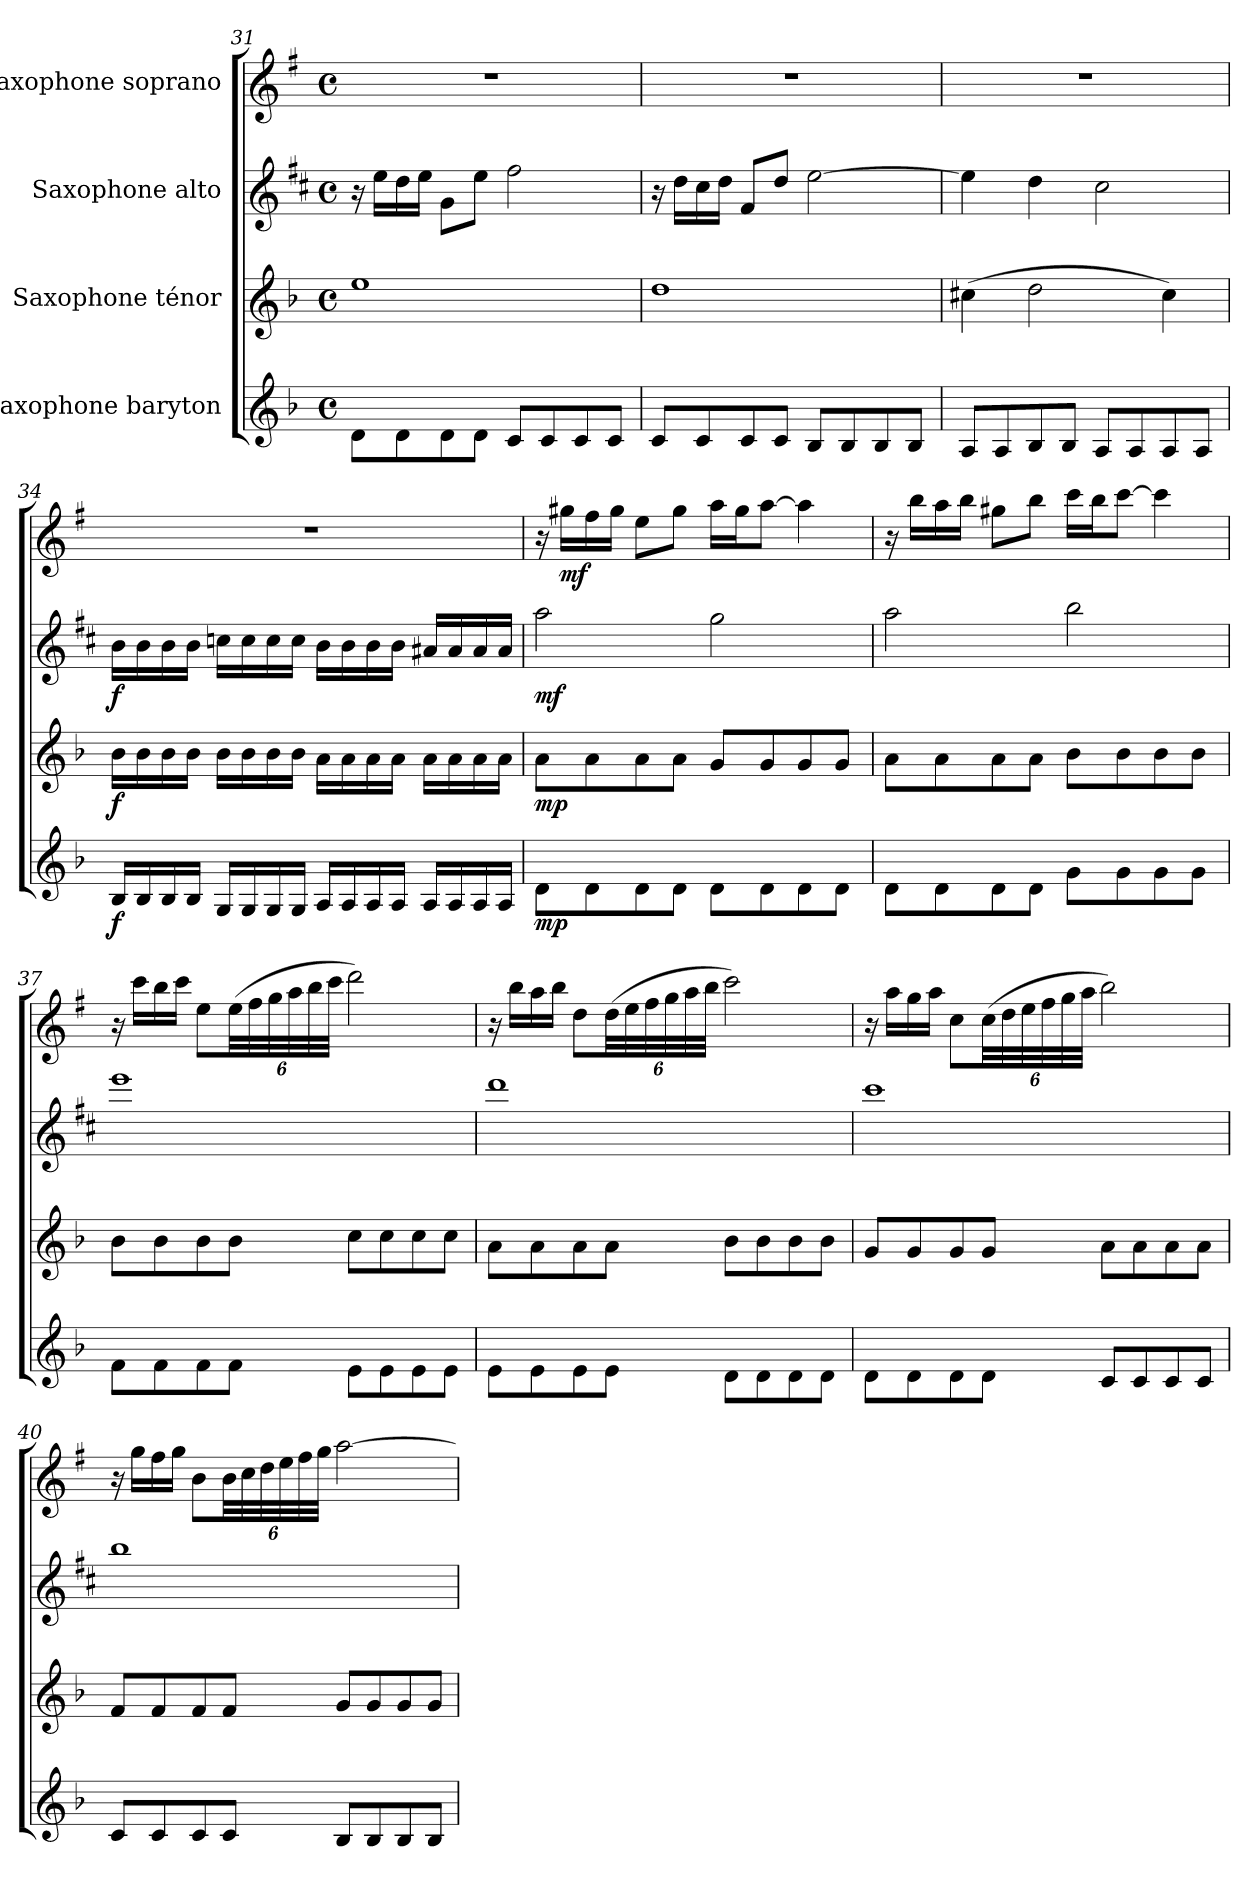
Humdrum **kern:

**kern	**dynam	**kern	**dynam	**kern	**dynam	**kern	**dynam
*part4	*part4	*part3	*part3	*part2	*part2	*part1	*part1
*staff4	*staff4	*staff3	*staff3	*staff2	*staff2	*staff1	*staff1
*I"Saxophone baryton	*	*I"Saxophone ténor	*	*I"Saxophone alto	*	*I"Saxophone soprano	*
*clefG2	*	*clefG2	*	*clefG2	*	*clefG2	*
*ITrd12c21	*	*ITrd8c14	*	*ITrd5c9	*	*ITrd1c2	*
*k[b-]	*	*k[b-]	*	*k[b-]	*	*k[b-]	*
*F:	*	*F:	*	*F:	*	*F:	*
*M4/4	*	*M4/4	*	*M4/4	*	*M4/4	*
*met(c)	*	*met(c)	*	*met(c)	*	*met(c)	*
=31	=31	=31	=31	=31	=31	=31	=31
8D\L	.	1e	.	16r	.	1r	.
.	.	.	.	16g\LL	.	.	.
8D\	.	.	.	16f\	.	.	.
.	.	.	.	16g\JJ	.	.	.
8D\	.	.	.	8B-\L	.	.	.
8D\J	.	.	.	8g\J	.	.	.
8C/L	.	.	.	2a\	.	.	.
8C/	.	.	.	.	.	.	.
8C/	.	.	.	.	.	.	.
8C/J	.	.	.	.	.	.	.
=32	=32	=32	=32	=32	=32	=32	=32
8C/L	.	1d	.	16r	.	1r	.
.	.	.	.	16f\LL	.	.	.
8C/	.	.	.	16e\	.	.	.
.	.	.	.	16f\JJ	.	.	.
8C/	.	.	.	8A/L	.	.	.
8C/J	.	.	.	8f/J	.	.	.
8BB-/L	.	.	.	[2g\	.	.	.
8BB-/	.	.	.	.	.	.	.
8BB-/	.	.	.	.	.	.	.
8BB-/J	.	.	.	.	.	.	.
=33	=33	=33	=33	=33	=33	=33	=33
8AA/L	.	(>4c#X\	.	4g\]	.	1r	.
8AA/	.	.	.	.	.	.	.
8BB-/	.	2d\	.	4f\	.	.	.
8BB-/J	.	.	.	.	.	.	.
8AA/L	.	.	.	2e\	.	.	.
8AA/	.	.	.	.	.	.	.
8AA/	.	4c#\)	.	.	.	.	.
8AA/J	.	.	.	.	.	.	.
=34	=34	=34	=34	=34	=34	=34	=34
!	!LO:DY:b	!	!LO:DY:b	!	!LO:DY:b	!	!
16BB-/LL	f	16B-\LL	f	16d\LL	f	1r	.
16BB-/	.	16B-\	.	16d\	.	.	.
16BB-/	.	16B-\	.	16d\	.	.	.
16BB-/JJ	.	16B-\JJ	.	16d\JJ	.	.	.
16GG/LL	.	16B-\LL	.	16e-X\LL	.	.	.
16GG/	.	16B-\	.	16e-\	.	.	.
16GG/	.	16B-\	.	16e-\	.	.	.
16GG/JJ	.	16B-\JJ	.	16e-\JJ	.	.	.
16AA/LL	.	16A\LL	.	16d\LL	.	.	.
16AA/	.	16A\	.	16d\	.	.	.
16AA/	.	16A\	.	16d\	.	.	.
16AA/JJ	.	16A\JJ	.	16d\JJ	.	.	.
16AA/LL	.	16A\LL	.	16c#X/LL	.	.	.
16AA/	.	16A\	.	16c#/	.	.	.
16AA/	.	16A\	.	16c#/	.	.	.
16AA/JJ	.	16A\JJ	.	16c#/JJ	.	.	.
!!LO:PB:g=z
=35	=35	=35	=35	=35	=35	=35	=35
!	!LO:DY:b	!	!LO:DY:b	!	!LO:DY:b	!	!
8D\L	mp	8A\L	mp	2cc\	mf	16r	.
!	!	!	!	!	!	!	!LO:DY:b
.	.	.	.	.	.	16ff#X\LL	mf
8D\	.	8A\	.	.	.	16ee\	.
.	.	.	.	.	.	16ff#\JJ	.
8D\	.	8A\	.	.	.	8dd\L	.
8D\J	.	8A\J	.	.	.	8ff#\J	.
8D\L	.	8G/L	.	2b-\	.	16gg\LL	.
.	.	.	.	.	.	16ff#\J	.
8D\	.	8G/	.	.	.	[8gg\J	.
8D\	.	8G/	.	.	.	4gg\]	.
8D\J	.	8G/J	.	.	.	.	.
=36	=36	=36	=36	=36	=36	=36	=36
8D\L	.	8A\L	.	2cc\	.	16r	.
.	.	.	.	.	.	16aa\LL	.
8D\	.	8A\	.	.	.	16gg\	.
.	.	.	.	.	.	16aa\JJ	.
8D\	.	8A\	.	.	.	8ff#X\L	.
8D\J	.	8A\J	.	.	.	8aa\J	.
8G\L	.	8B-\L	.	2dd\	.	16bb-\LL	.
.	.	.	.	.	.	16aa\J	.
8G\	.	8B-\	.	.	.	[8bb-\J	.
8G\	.	8B-\	.	.	.	4bb-\]	.
8G\J	.	8B-\J	.	.	.	.	.
=37	=37	=37	=37	=37	=37	=37	=37
8F\L	.	8B-\L	.	1gg	.	16r	.
.	.	.	.	.	.	16bb-\LL	.
8F\	.	8B-\	.	.	.	16aa\	.
.	.	.	.	.	.	16bb-\JJ	.
8F\	.	8B-\	.	.	.	8dd\L	.
*	*	*	*	*	*	*Xbrackettup	*
8F\J	.	8B-\J	.	.	.	(>48dd\LL	.
.	.	.	.	.	.	48ee\	.
.	.	.	.	.	.	48ff\	.
.	.	.	.	.	.	48gg\	.
.	.	.	.	.	.	48aa\	.
.	.	.	.	.	.	48bb-\JJJ	.
8E\L	.	8c\L	.	.	.	2ccc\)	.
8E\	.	8c\	.	.	.	.	.
8E\	.	8c\	.	.	.	.	.
8E\J	.	8c\J	.	.	.	.	.
=38	=38	=38	=38	=38	=38	=38	=38
8E\L	.	8A\L	.	1ff	.	16r	.
.	.	.	.	.	.	16aa\LL	.
8E\	.	8A\	.	.	.	16gg\	.
.	.	.	.	.	.	16aa\JJ	.
8E\	.	8A\	.	.	.	8cc\L	.
8E\J	.	8A\J	.	.	.	(>48cc\LL	.
.	.	.	.	.	.	48dd\	.
.	.	.	.	.	.	48ee\	.
.	.	.	.	.	.	48ff\	.
.	.	.	.	.	.	48gg\	.
.	.	.	.	.	.	48aa\JJJ	.
8D\L	.	8B-\L	.	.	.	2bb-\)	.
8D\	.	8B-\	.	.	.	.	.
8D\	.	8B-\	.	.	.	.	.
8D\J	.	8B-\J	.	.	.	.	.
!!LO:LB:g=z
=39	=39	=39	=39	=39	=39	=39	=39
8D\L	.	8G/L	.	1ee	.	16r	.
.	.	.	.	.	.	16gg\LL	.
8D\	.	8G/	.	.	.	16ff\	.
.	.	.	.	.	.	16gg\JJ	.
8D\	.	8G/	.	.	.	8b-\L	.
8D\J	.	8G/J	.	.	.	(>48b-\LL	.
.	.	.	.	.	.	48cc\	.
.	.	.	.	.	.	48dd\	.
.	.	.	.	.	.	48ee\	.
.	.	.	.	.	.	48ff\	.
.	.	.	.	.	.	48gg\JJJ	.
8C/L	.	8A\L	.	.	.	2aa\)	.
8C/	.	8A\	.	.	.	.	.
8C/	.	8A\	.	.	.	.	.
8C/J	.	8A\J	.	.	.	.	.
=40	=40	=40	=40	=40	=40	=40	=40
8C/L	.	8F/L	.	1dd	.	16r	.
.	.	.	.	.	.	16ff\LL	.
8C/	.	8F/	.	.	.	16ee\	.
.	.	.	.	.	.	16ff\JJ	.
8C/	.	8F/	.	.	.	8a\L	.
8C/J	.	8F/J	.	.	.	48a\LL	.
.	.	.	.	.	.	48b-\	.
.	.	.	.	.	.	48cc\	.
.	.	.	.	.	.	48dd\	.
.	.	.	.	.	.	48ee\	.
.	.	.	.	.	.	48ff\JJJ	.
8BB-/L	.	8G/L	.	.	.	[2gg\	.
8BB-/	.	8G/	.	.	.	.	.
8BB-/	.	8G/	.	.	.	.	.
8BB-/J	.	8G/J	.	.	.	.	.
=	=	=	=	=	=	=	=
*-	*-	*-	*-	*-	*-	*-	*-
